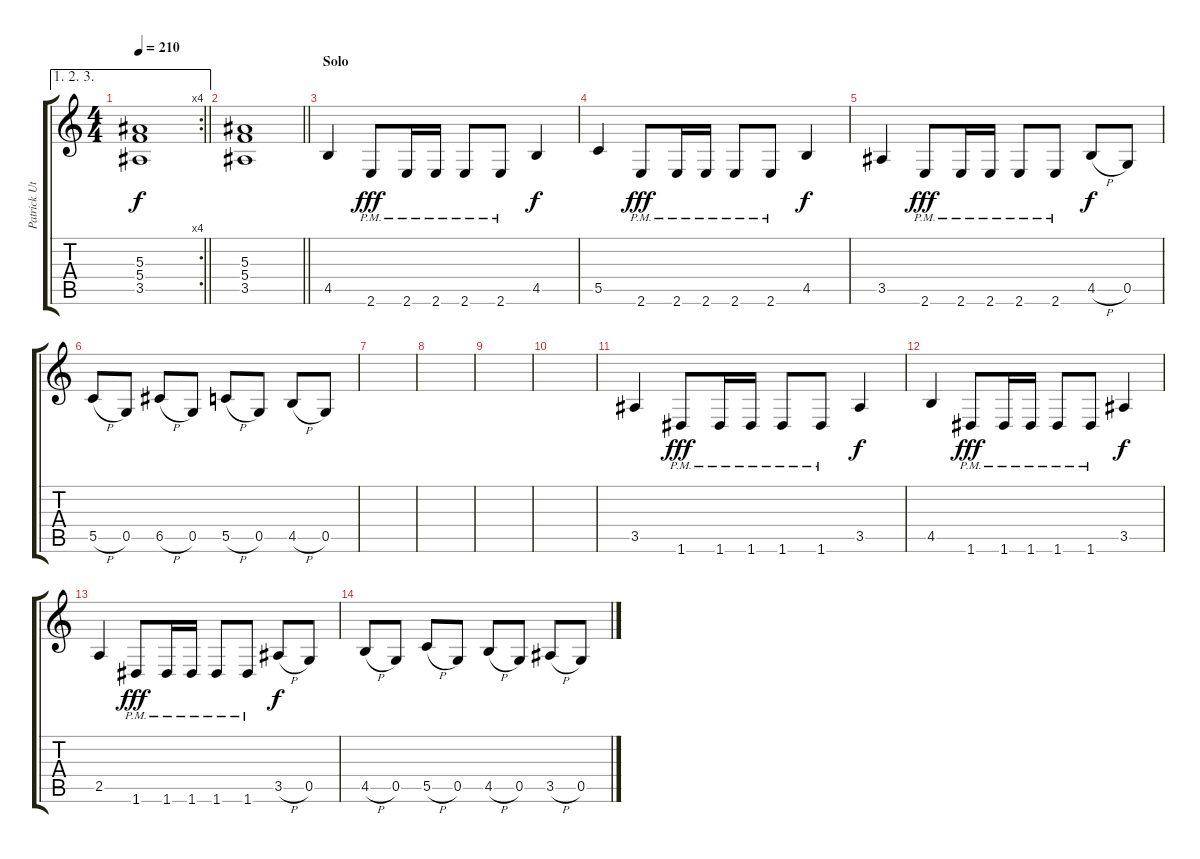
\track ("Patrick Uterwijk" "Patrick Ut") {instrument distortionguitar}
\staff {score tabs}
\tuning (D4 A3 F3 C3 G2 D2) {hide}
\ae (1 2 3)
\rc 4
\ts (4 4)
\tempo 210
\clef g2
\barLineRight lightlight
\ks c
(5.3 5.4 3.5).1{dy f} |
\barLineRight lightlight
(5.3 5.4 3.5).1 |
\section ("" "Solo")
4.5.4 2.6{pm}.8{dy fff} 2.6{pm}.16 2.6{pm}.16 2.6{pm}.8 2.6{pm}.8 4.5.4{dy f} |
5.5.4 2.6{pm}.8{dy fff} 2.6{pm}.16 2.6{pm}.16 2.6{pm}.8 2.6{pm}.8 4.5.4{dy f} |
3.5.4 2.6{pm}.8{dy fff} 2.6{pm}.16 2.6{pm}.16 2.6{pm}.8 2.6{pm}.8 4.5{h}.8{dy f} 0.5.8 |
5.5{h}.8 0.5.8 6.5{h}.8 0.5.8 5.5{h}.8 0.5.8 4.5{h}.8 0.5.8 |
|
|
|
|
3.5.4 1.6{pm}.8{dy fff} 1.6{pm}.16 1.6{pm}.16 1.6{pm}.8 1.6{pm}.8 3.5.4{dy f} |
4.5.4 1.6{pm}.8{dy fff} 1.6{pm}.16 1.6{pm}.16 1.6{pm}.8 1.6{pm}.8 3.5.4{dy f} |
2.5.4 1.6{pm}.8{dy fff} 1.6{pm}.16 1.6{pm}.16 1.6{pm}.8 1.6{pm}.8 3.5{h}.8{dy f} 0.5.8 |
4.5{h}.8 0.5.8 5.5{h}.8 0.5.8 4.5{h}.8 0.5.8 3.5{h}.8 0.5.8
